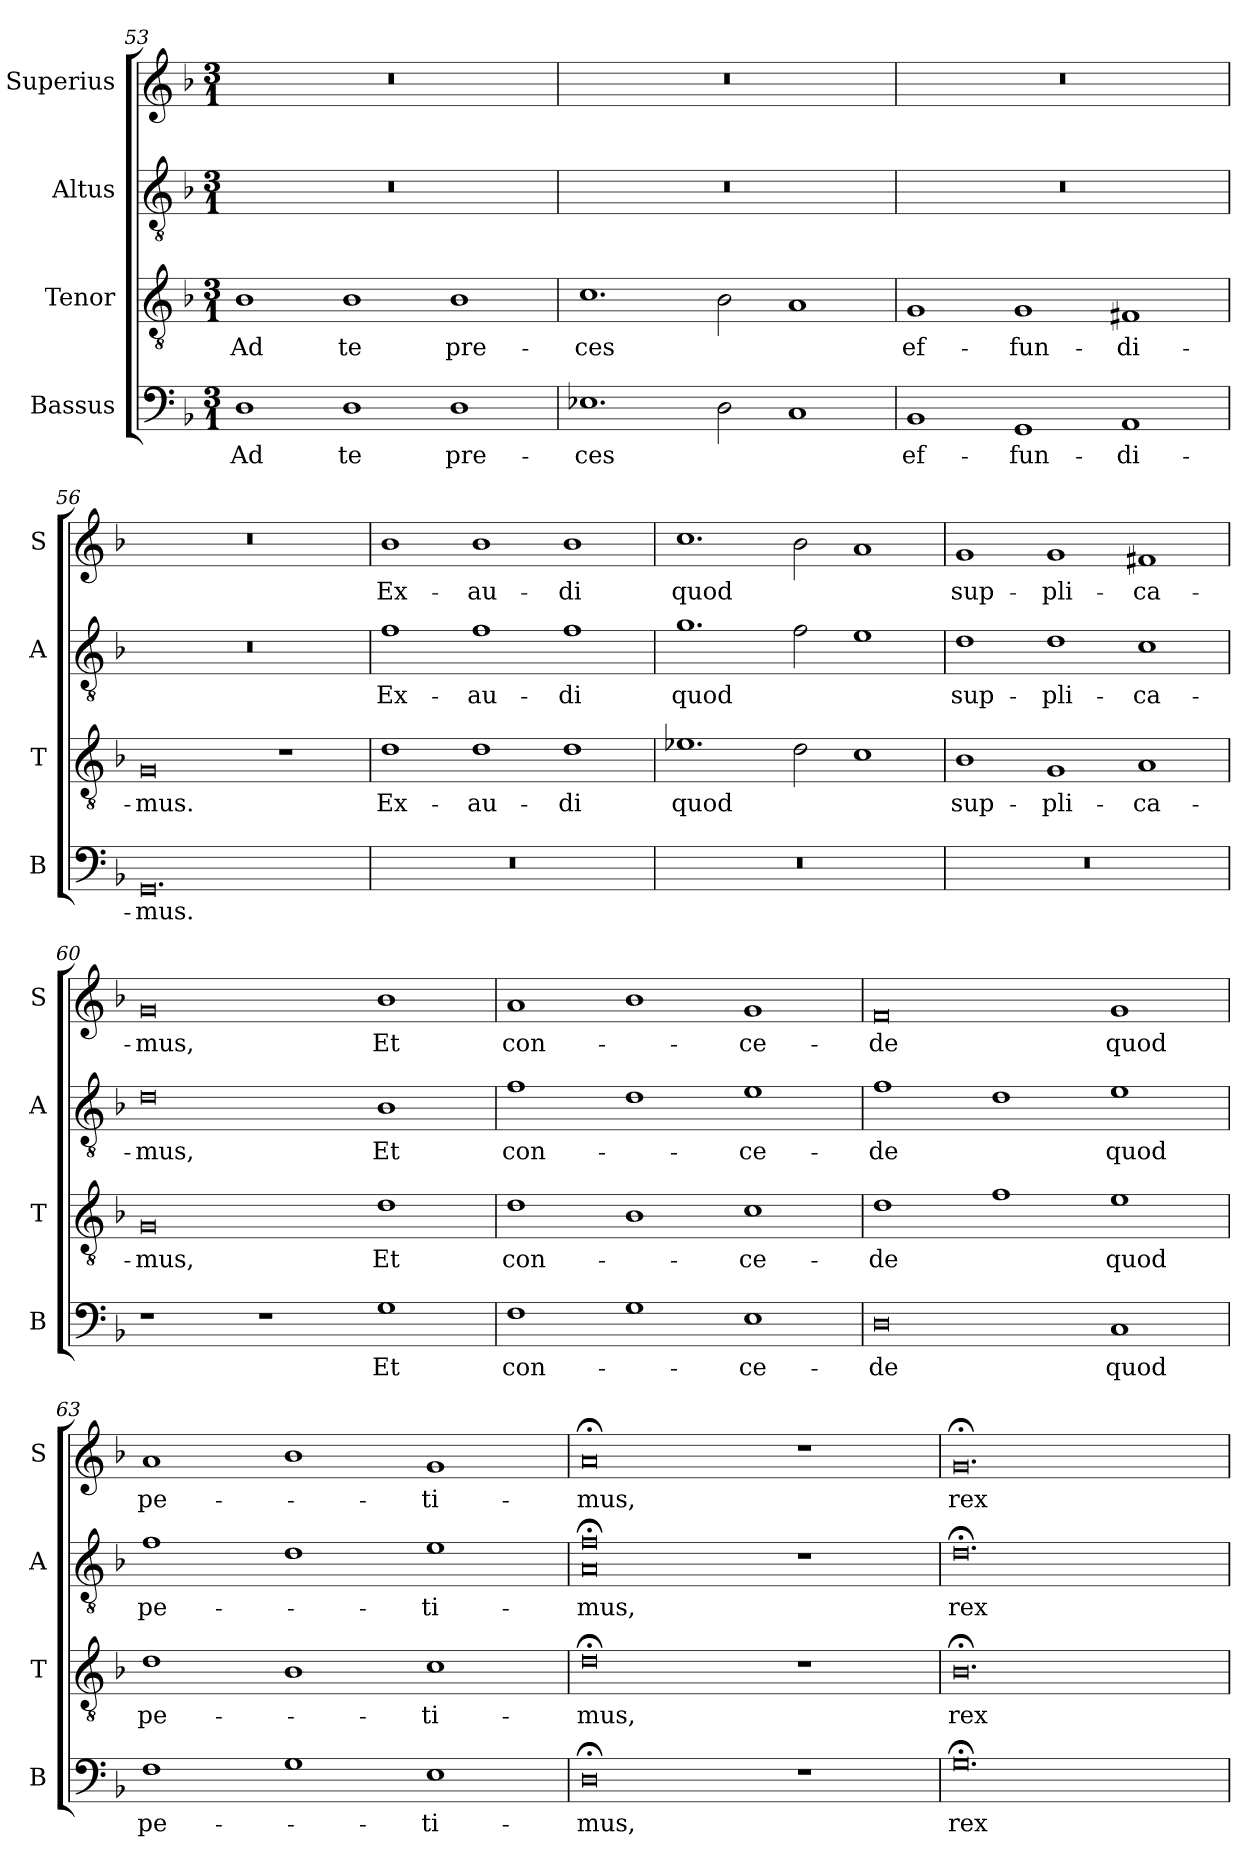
**kern	**text	**kern	**text	**kern	**text	**kern	**text
*part4	*part4	*part3	*part3	*part2	*part2	*part1	*part1
*staff4	*staff4	*staff3	*staff3	*staff2	*staff2	*staff1	*staff1
*I"Bassus	*	*I"Tenor	*	*I"Altus	*	*I"Superius	*
*I'B	*	*I'T	*	*I'A	*	*I'S	*
*clefF4	*	*clefGv2	*	*clefGv2	*	*clefG2	*
*k[b-]	*	*k[b-]	*	*k[b-]	*	*k[b-]	*
*M3/1	*	*M3/1	*	*M3/1	*	*M3/1	*
=53	=53	=53	=53	=53	=53	=53	=53
1D	Ad	1B-	Ad	0.r	.	0.r	.
1D	te	1B-	te	.	.	.	.
1D	pre-	1B-	pre-	.	.	.	.
=54	=54	=54	=54	=54	=54	=54	=54
1.E-X	-ces	1.c	-ces	0.r	.	0.r	.
2D\	.	2B-\	.	.	.	.	.
1C	.	1A	.	.	.	.	.
=55	=55	=55	=55	=55	=55	=55	=55
1BB-	ef-	1G	ef-	0.r	.	0.r	.
1GG	-fun-	1G	-fun-	.	.	.	.
1AA	-di-	1F#X	-di-	.	.	.	.
=56	=56	=56	=56	=56	=56	=56	=56
0.GG	-mus.	0G	-mus.	0.r	.	0.r	.
.	.	1r	.	.	.	.	.
=57	=57	=57	=57	=57	=57	=57	=57
0.r	.	1d	Ex-	1f	Ex-	1b-	Ex-
.	.	1d	-au-	1f	-au-	1b-	-au-
.	.	1d	-di	1f	-di	1b-	-di
=58	=58	=58	=58	=58	=58	=58	=58
0.r	.	1.e-X	quod	1.g	quod	1.cc	quod
.	.	2d\	.	2f\	.	2b-\	.
.	.	1c	.	1e	.	1a	.
=59	=59	=59	=59	=59	=59	=59	=59
0.r	.	1B-	sup-	1d	sup-	1g	sup-
.	.	1G	-pli-	1d	-pli-	1g	-pli-
.	.	1A	-ca-	1c	-ca-	1f#X	-ca-
=60	=60	=60	=60	=60	=60	=60	=60
1r	.	0G	-mus,	0d	-mus,	0g	-mus,
1r	.	.	.	.	.	.	.
1G	Et	1d	Et	1B-	Et	1b-	Et
=61	=61	=61	=61	=61	=61	=61	=61
1F	con-	1d	con-	1f	con-	1a	con-
1G	.	1B-	.	1d	.	1b-	.
1E	-ce-	1c	-ce-	1e	-ce-	1g	-ce-
=62	=62	=62	=62	=62	=62	=62	=62
0D	-de	1d	-de	1f	-de	0f	-de
.	.	1f	.	1d	.	.	.
1C	quod	1e	quod	1e	quod	1g	quod
=63	=63	=63	=63	=63	=63	=63	=63
1F	pe-	1d	pe-	1f	pe-	1a	pe-
1G	.	1B-	.	1d	.	1b-	.
1E	-ti-	1c	-ti-	1e	-ti-	1g	-ti-
=64	=64	=64	=64	=64	=64	=64	=64
0D;<	-mus,	0d;<	-mus,	0A;< 0f;<	-mus,	0a;<	-mus,
1r	.	1r	.	1r	.	1r	.
=65	=65	=65	=65	=65	=65	=65	=65
0.G;<	rex	0.B-;<	rex	0.d;<	rex	0.g;<	rex
=	=	=	=	=	=	=	=
*-	*-	*-	*-	*-	*-	*-	*-
